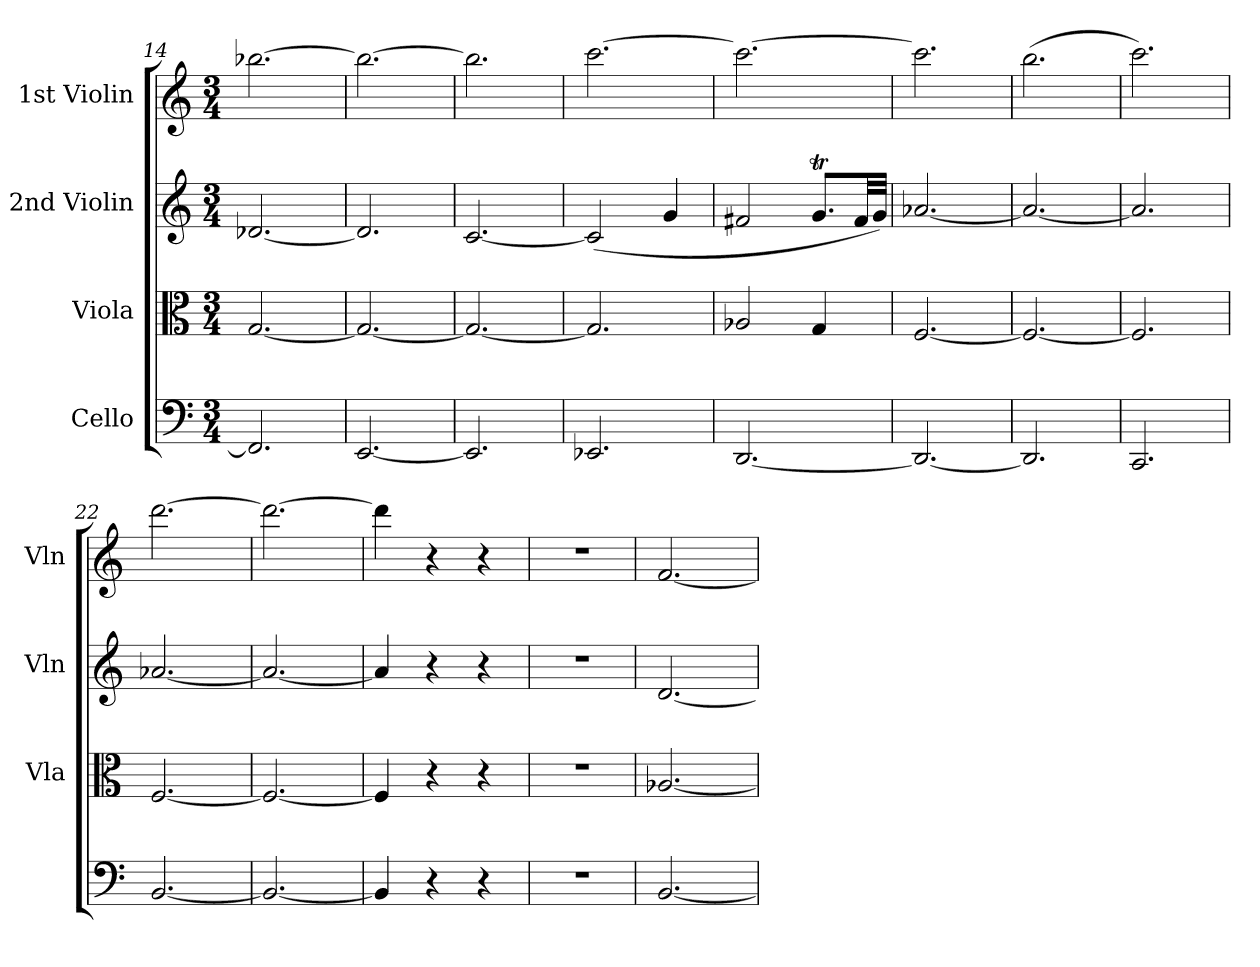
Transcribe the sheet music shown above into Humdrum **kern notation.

**kern	**kern	**kern	**kern
*part4	*part3	*part2	*part1
*staff4	*staff3	*staff2	*staff1
*I"Cello	*I"Viola	*I"2nd Violin	*I"1st Violin
*	*I'Vla	*I'Vln	*I'Vln
*clefF4	*clefC3	*clefG2	*clefG2
*k[]	*k[]	*k[]	*k[]
*M3/4	*M3/4	*M3/4	*M3/4
=14	=14	=14	=14
2.FF]	[2.G	[2.d-X	[2.bb-X
=15	=15	=15	=15
[2.EE	2.G_	2.d-]	2.bb-_
=16	=16	=16	=16
2.EE]	2.G_	[2.c	2.bb-]
=17	=17	=17	=17
2.EE-X	2.G]	(2c]	[2.ccc
.	.	4g	.
=18	=18	=18	=18
[2.DD	2A-X	2f#X	2.ccc_
.	4G	8.gTL	.
.	.	32f#LL	.
.	.	32gJJJ)	.
=19	=19	=19	=19
2.DD_	[2.F	[2.a-X	2.ccc]
=20	=20	=20	=20
2.DD]	2.F_	2.a-_	(2.bb
=21	=21	=21	=21
2.CC	2.F]	2.a-]	2.ccc)
=22	=22	=22	=22
[2.BB	[2.F	[2.a-X	[2.ddd
=23	=23	=23	=23
2.BB_	2.F_	2.a-_	2.ddd_
=24	=24	=24	=24
4BB]	4F]	4a-]	4ddd]
4r	4r	4r	4r
4r	4r	4r	4r
=25	=25	=25	=25
2.r	2.r	2.r	2.r
=26	=26	=26	=26
[2.BB	[2.A-X	[2.d	[2.f
=	=	=	=
*-	*-	*-	*-
